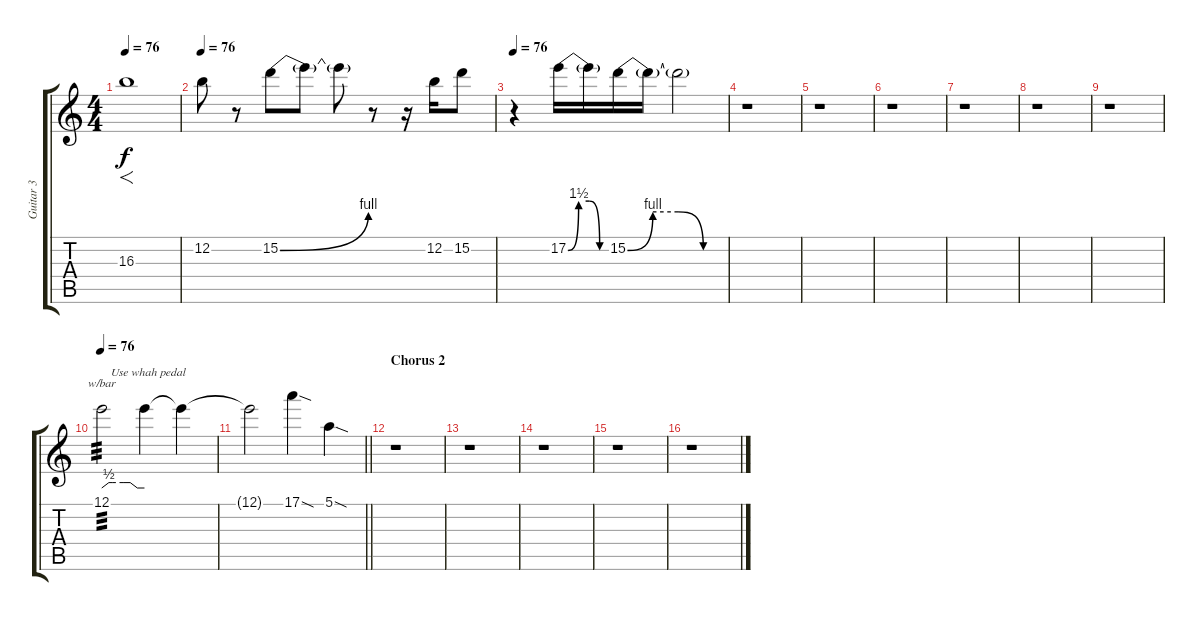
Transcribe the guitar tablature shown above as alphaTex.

\track ("Guitar 3" "Guitar 3") {instrument distortionguitar}
\staff {score tabs}
\tuning (E4 B3 G3 D3 A2 E2) {hide}
\ts (4 4)
\tempo 76
\clef g2
\ks c
16.3.1{f dy f} |
\tempo 76
12.2.8 r.8 15.2{be (bend 0 0 60 4)}.8 15.2{t}.8 15.2{t}.8 r.8 r.16 12.2.16 15.2.8 |
\tempo 76
r.4 17.2{be (custom 0 0 15 6 30 6 45 0 60 0)}.16 17.2{t}.16 15.2{be (custom 0 0 15 4 30 4 45 0 60 0)}.16 15.2{t}.16 15.2{t}.2 |
r.1 |
r.1 |
r.1 |
r.1 |
r.1 |
r.1 |
\tempo 76
12.1.2{tbe (custom default 0 0 10 2 15 2 30 2 40 2 50 0 60 0) txt "   Use whah pedal" tp 3 volume 13} 12.1{t}.4 12.1{t}.4 |
\barLineRight lightlight
12.1{t}.2 17.1{sod}.4 5.1{sod}.4 |
\section ("" "Chorus 2")
r.1 |
r.1 |
r.1 |
r.1 |
r.1
